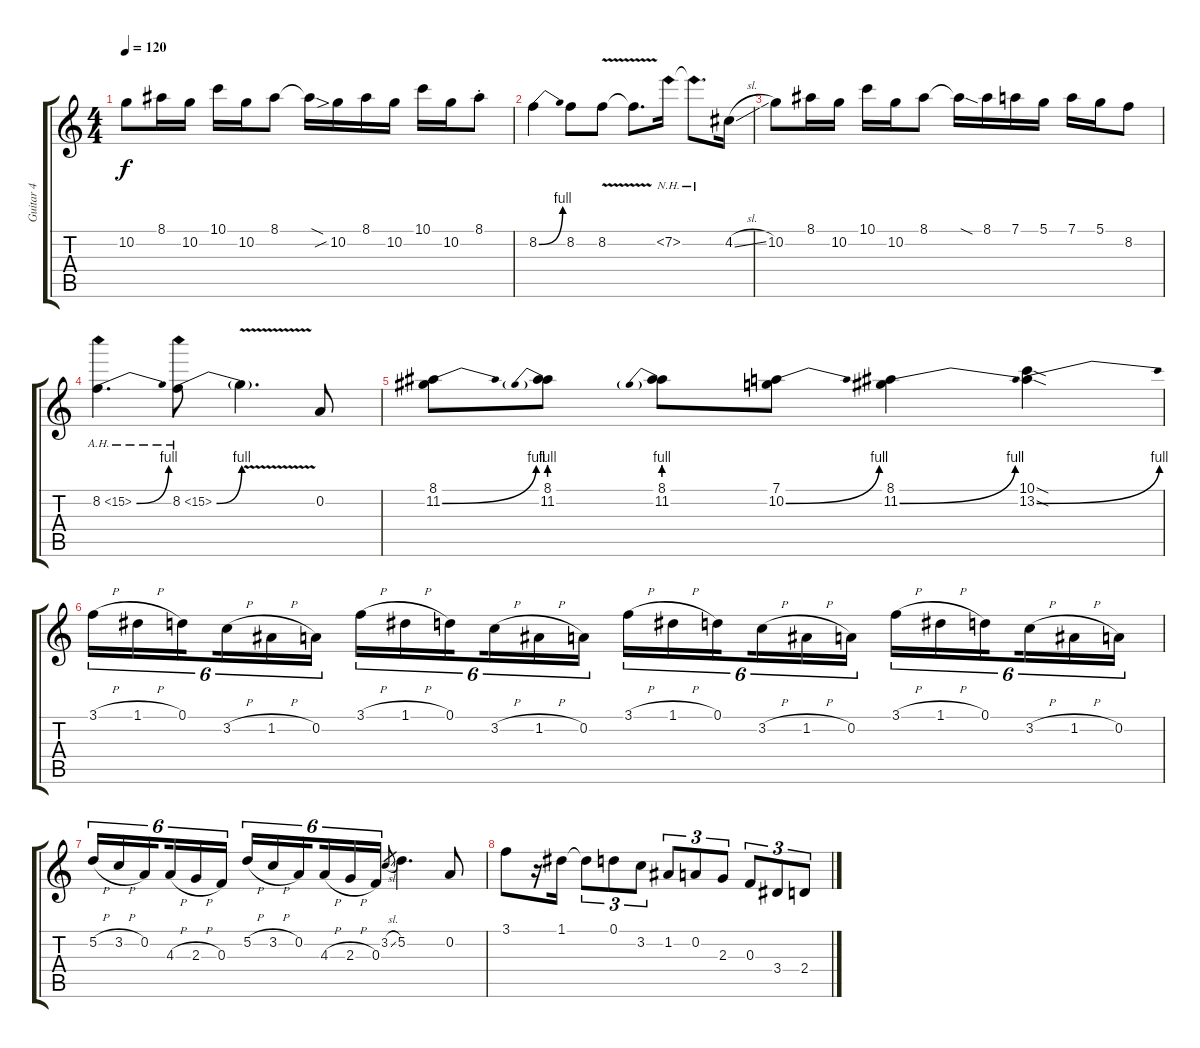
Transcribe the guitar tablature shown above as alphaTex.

\track ("Guitar 4" "Guitar 4") {instrument distortionguitar}
\staff {score tabs}
\tuning (D4 A3 F3 C3 G2 D2) {hide}
\ts (4 4)
\tempo 120
\clef g2
\ks c
10.2.8{dy f} 8.1.16 10.2.16 10.1.16 10.2.16 8.1.8 8.1{sod t}.16 10.2{sib}.16 8.1.16 10.2.16 10.1.16 10.2.16 8.1{st}.8 |
8.2{be (bend 0 0 60 4)}.4 8.2.8 8.2{v}.8 8.2{v t}.8{d} 7.2{nh}.16 7.2{nh t}.8{d} 4.2{sl}.16 |
10.2.8 8.1.16 10.2.16 10.1.16 10.2.16 8.1.8 8.1{sod t}.16 8.1.16 7.1.16 5.1.16 7.1.16 5.1.16 8.2.8 |
8.2{be (bend 0 0 60 4) ah 7}.4{d} 8.2{be (bend 0 0 60 4) ah 7}.8 8.2{v t}.4{d} 0.2.8 |
(8.1 11.2{be (bend 0 0 60 4)}).8 (8.1 11.2{be (prebend 0 4 60 4)}).8 (8.1 11.2{be (prebend 0 4 60 4)}).8 (7.1 10.2{be (bend 0 0 60 4)}).8 (8.1 11.2{be (bend 0 0 60 4)}).4 (10.1{sod} 13.2{be (bend 0 0 60 4) sod}).4 |
3.1{h}.16{tu (6 4)} 1.1{h}.16{tu (6 4)} 0.1.16{tu (6 4) beam splitsecondary} 3.2{h}.16{tu (6 4)} 1.2{h}.16{tu (6 4)} 0.2.16{tu (6 4)} 3.1{h}.16{tu (6 4)} 1.1{h}.16{tu (6 4)} 0.1.16{tu (6 4) beam splitsecondary} 3.2{h}.16{tu (6 4)} 1.2{h}.16{tu (6 4)} 0.2.16{tu (6 4)} 3.1{h}.16{tu (6 4)} 1.1{h}.16{tu (6 4)} 0.1.16{tu (6 4) beam splitsecondary} 3.2{h}.16{tu (6 4)} 1.2{h}.16{tu (6 4)} 0.2.16{tu (6 4)} 3.1{h}.16{tu (6 4)} 1.1{h}.16{tu (6 4)} 0.1.16{tu (6 4) beam splitsecondary} 3.2{h}.16{tu (6 4)} 1.2{h}.16{tu (6 4)} 0.2.16{tu (6 4)} |
5.2{h}.16{tu (6 4)} 3.2{h}.16{tu (6 4)} 0.2.16{tu (6 4) beam splitsecondary} 4.3{h}.16{tu (6 4)} 2.3{h}.16{tu (6 4)} 0.3.16{tu (6 4)} 5.2{h}.16{tu (6 4)} 3.2{h}.16{tu (6 4)} 0.2.16{tu (6 4) beam splitsecondary} 4.3{h}.16{tu (6 4)} 2.3{h}.16{tu (6 4)} 0.3.16{tu (6 4)} 3.2{sl}.8{gr} 5.2.4{d} 0.2.8 |
3.1.8 r.16 1.1.16 1.1{t}.8{tu (3 2)} 0.1.8{tu (3 2)} 3.2.8{tu (3 2)} 1.2.8{tu (3 2)} 0.2.8{tu (3 2)} 2.3.8{tu (3 2)} 0.3.8{tu (3 2)} 3.4.8{tu (3 2)} 2.4.8{tu (3 2)}
